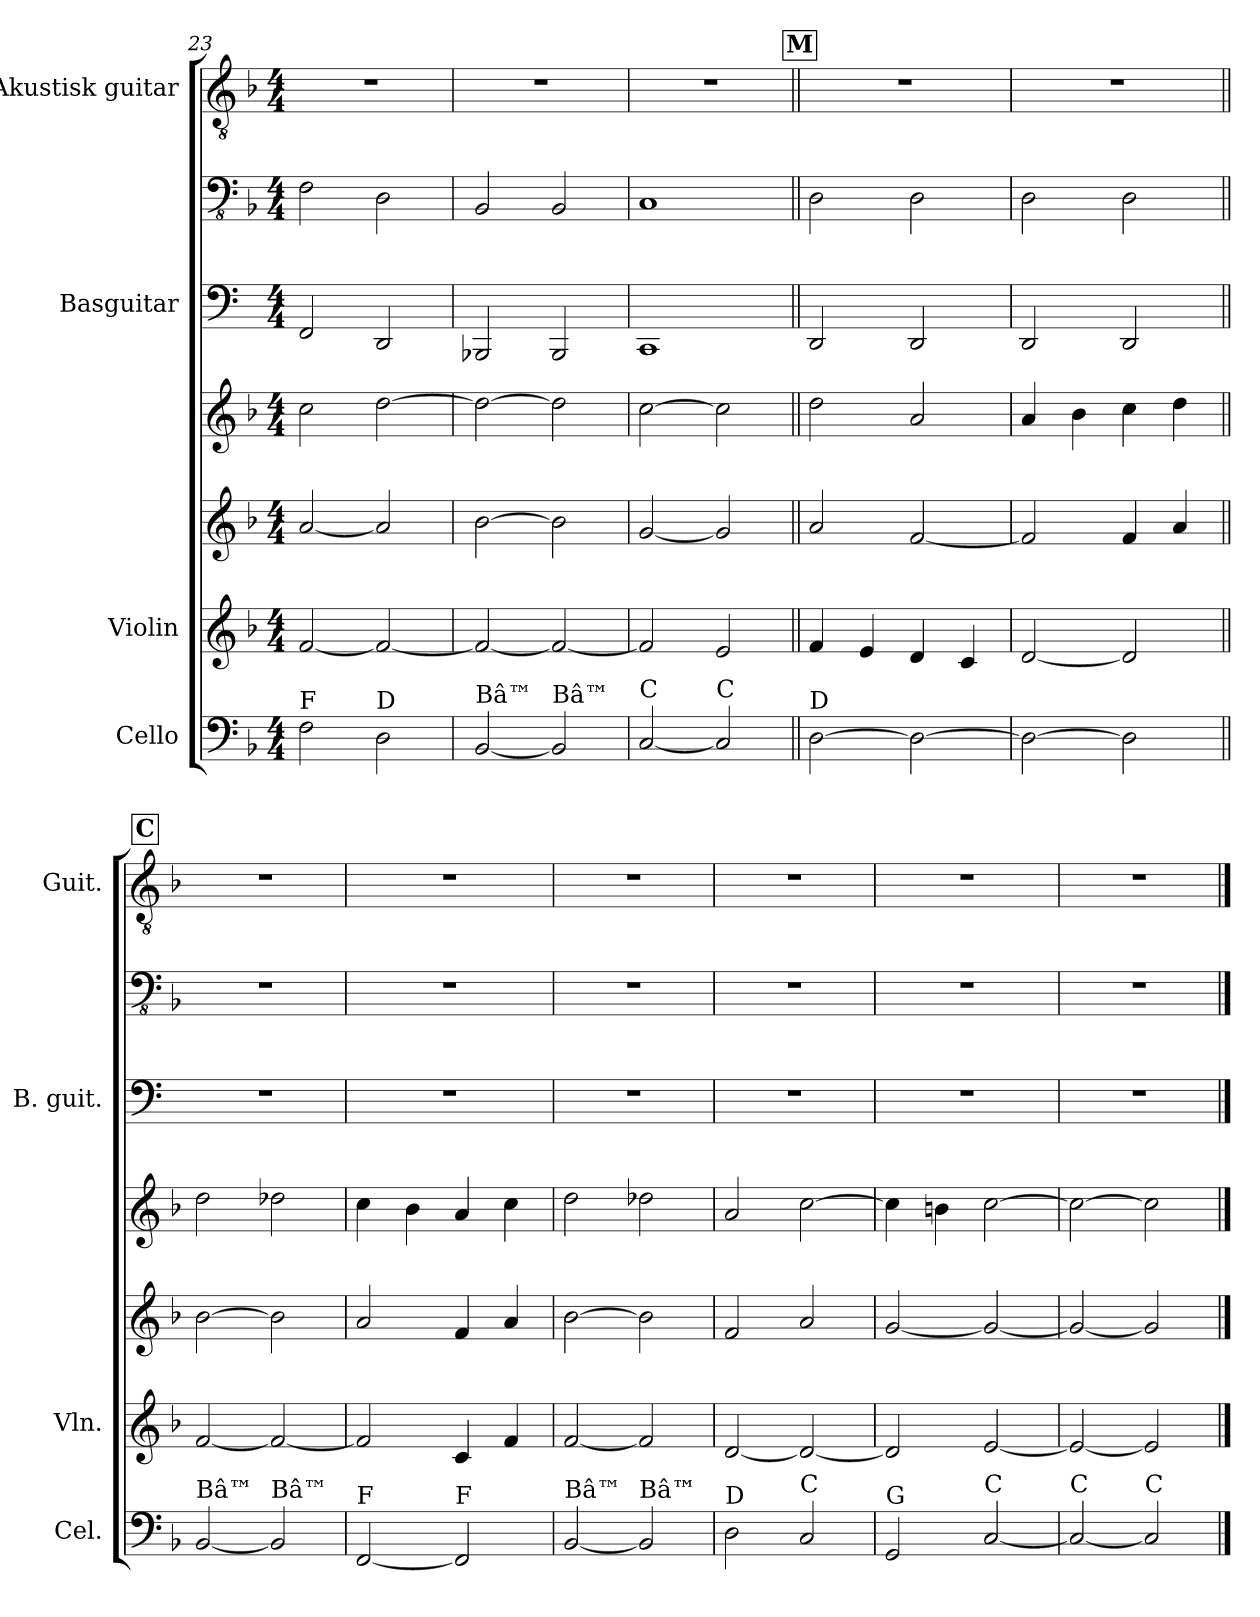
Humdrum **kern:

**kern	**kern	**kern	**kern	**kern	**kern	**kern
*part4	*part3	*part3	*part3	*part2	*part2	*part1
*staff7	*staff6	*staff5	*staff4	*staff3	*staff2	*staff1
*I"Cello	*I"Violin	*	*	*I"Basguitar	*	*I"Akustisk guitar
*I'Cel.	*I'Vln.	*	*	*I'B. guit.	*	*I'Guit.
*clefF4	*clefG2	*clefG2	*clefG2	*	*clefFv4	*clefGv2
*k[b-]	*k[b-]	*k[b-]	*k[b-]	*	*k[b-]	*k[b-]
*M4/4	*M4/4	*M4/4	*M4/4	*M4/4	*M4/4	*M4/4
=23	=23	=23	=23	=23	=23	=23
!LO:TX:a:t=F	!	!	!	!	!	!
2F\	[2f/	[2a/	2cc\	2FF	2FF\	1r
!LO:TX:a:t=D	!	!	!	!	!	!
2D\	2f/_	2a/]	[2dd\	2DD	2DD\	.
=24	=24	=24	=24	=24	=24	=24
!LO:TX:a:t=Bâ™­	!	!	!	!	!	!
[2BB-/	2f/_	[2b-\	2dd\_	2BBB-	2BBB-/	1r
!LO:TX:a:t=Bâ™­	!	!	!	!	!	!
2BB-/]	2f/_	2b-\]	2dd\]	2BBB-	2BBB-/	.
=25	=25	=25	=25	=25	=25	=25
!LO:TX:a:t=C	!	!	!	!	!	!
[2C/	2f/]	[2g/	[2cc\	1CC	1CC	1r
!LO:TX:a:t=C	!	!	!	!	!	!
2C/]	2e/	2g/]	2cc\]	.	.	.
!!LO:PB:g=z
!!LO:REH:place=s1:a:B:fs=14:t=M
=26||	=26||	=26||	=26||	=26||	=26||	=26||
!LO:TX:a:t=D	!	!	!	!	!	!
[2D\	4f/	2a/	2dd\	2DD	2DD\	1r
.	4e/	.	.	.	.	.
2D\_	4d/	[2f/	2a/	2DD	2DD\	.
.	4c/	.	.	.	.	.
=27	=27	=27	=27	=27	=27	=27
2D\_	[2d/	2f/]	4a/	2DD	2DD\	1r
.	.	.	4b-\	.	.	.
2D\]	2d/]	4f/	4cc\	2DD	2DD\	.
.	.	4a/	4dd\	.	.	.
!!LO:PB:g=z
!!LO:REH:place=s1:a:B:fs=14:t=C
=28||	=28||	=28||	=28||	=28||	=28||	=28||
!LO:TX:a:t=Bâ™­	!	!	!	!	!	!
[2BB-/	[2f/	[2b-\	2dd\	1r	1r	1r
!LO:TX:a:t=Bâ™­	!	!	!	!	!	!
2BB-/]	2f/_	2b-\]	2dd-X\	.	.	.
=29	=29	=29	=29	=29	=29	=29
!LO:TX:a:t=F	!	!	!	!	!	!
[2FF/	2f/]	2a/	4cc\	1r	1r	1r
.	.	.	4b-\	.	.	.
!LO:TX:a:t=F	!	!	!	!	!	!
2FF/]	4c/	4f/	4a/	.	.	.
.	4f/	4a/	4cc\	.	.	.
=30	=30	=30	=30	=30	=30	=30
!LO:TX:a:t=Bâ™­	!	!	!	!	!	!
[2BB-/	[2f/	[2b-\	2dd\	1r	1r	1r
!LO:TX:a:t=Bâ™­	!	!	!	!	!	!
2BB-/]	2f/]	2b-\]	2dd-X\	.	.	.
=31	=31	=31	=31	=31	=31	=31
!LO:TX:a:t=D	!	!	!	!	!	!
2D\	[2d/	2f/	2a/	1r	1r	1r
!LO:TX:a:t=C	!	!	!	!	!	!
2C/	2d/_	2a/	[2cc\	.	.	.
=32	=32	=32	=32	=32	=32	=32
!LO:TX:a:t=G	!	!	!	!	!	!
2GG/	2d/]	[2g/	4cc\]	1r	1r	1r
.	.	.	4bn\	.	.	.
!LO:TX:a:t=C	!	!	!	!	!	!
[2C/	[2e/	2g/_	[2cc\	.	.	.
=33	=33	=33	=33	=33	=33	=33
!LO:TX:a:t=C	!	!	!	!	!	!
2C/_	2e/_	2g/_	2cc\_	1r	1r	1r
!LO:TX:a:t=C	!	!	!	!	!	!
2C/]	2e/]	2g/]	2cc\]	.	.	.
==	==	==	==	==	==	==
*-	*-	*-	*-	*-	*-	*-
